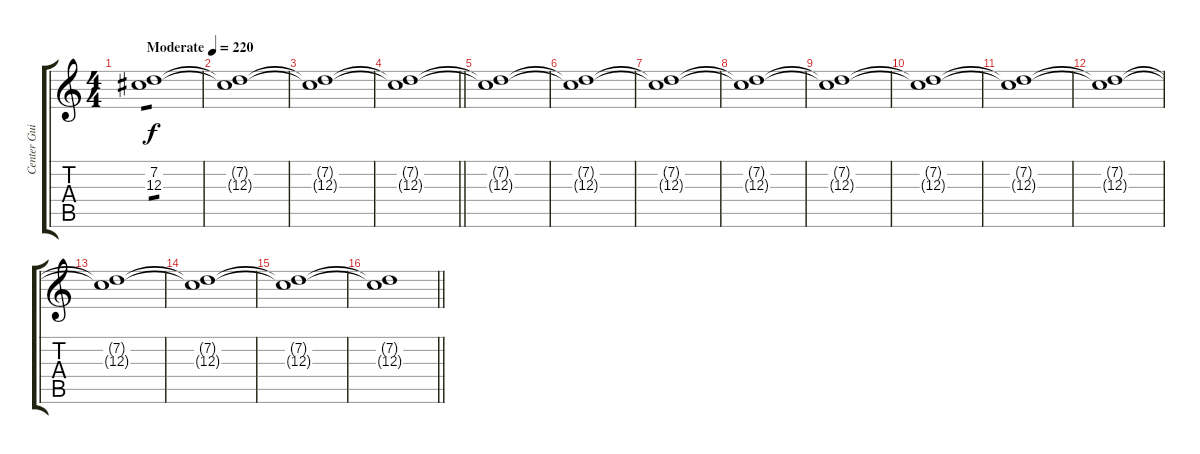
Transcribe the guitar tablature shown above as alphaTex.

\track ("Center Guitar + solo" "Center Gui") {instrument distortionguitar}
\staff {score tabs}
\tuning (B3 Gb3 D3 A2 E2 B1) {hide}
\ts (4 4)
\tempo (220 "Moderate")
\clef g2
\ks c
(7.2 12.3).1{tp 1 dy f instrument distortionguitar} |
(7.2{t} 12.3{t}).1 |
(7.2{t} 12.3{t}).1 |
\barLineRight lightlight
(7.2{t} 12.3{t}).1 |
(7.2{t} 12.3{t}).1 |
(7.2{t} 12.3{t}).1 |
(7.2{t} 12.3{t}).1 |
(7.2{t} 12.3{t}).1 |
(7.2{t} 12.3{t}).1 |
(7.2{t} 12.3{t}).1 |
(7.2{t} 12.3{t}).1 |
(7.2{t} 12.3{t}).1 |
(7.2{t} 12.3{t}).1 |
(7.2{t} 12.3{t}).1 |
(7.2{t} 12.3{t}).1 |
\barLineRight lightlight
(7.2{t} 12.3{t}).1
